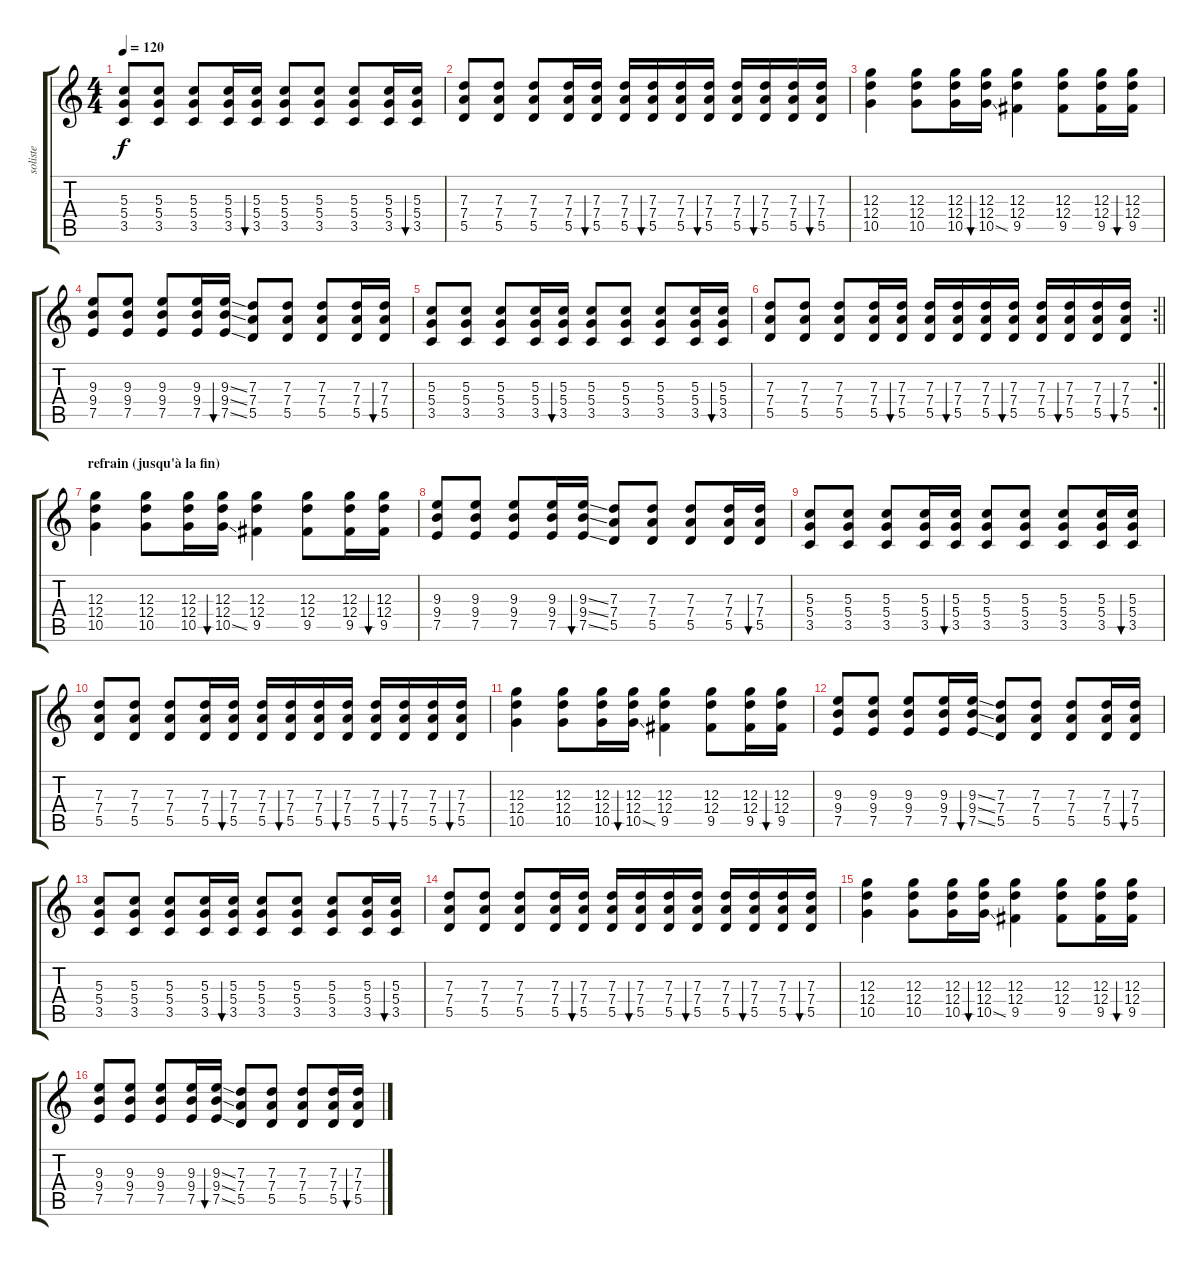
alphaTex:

\track ("soliste" "soliste") {instrument distortionguitar}
\staff {score tabs}
\tuning (E4 B3 G3 D3 A2 E2) {hide}
\ts (4 4)
\tempo 120
\clef g2
\ks c
(5.3 5.4 3.5).8{dy f} (5.3 5.4 3.5).8 (5.3 5.4 3.5).8 (5.3 5.4 3.5).16 (5.3 5.4 3.5).16{bu 60} (5.3 5.4 3.5).8 (5.3 5.4 3.5).8 (5.3 5.4 3.5).8 (5.3 5.4 3.5).16 (5.3 5.4 3.5).16{bu 60} |
(7.3 7.4 5.5).8 (7.3 7.4 5.5).8 (7.3 7.4 5.5).8 (7.3 7.4 5.5).16 (7.3 7.4 5.5).16{bu 60} (7.3 7.4 5.5).16 (7.3 7.4 5.5).16{bu 60} (7.3 7.4 5.5).16 (7.3 7.4 5.5).16{bu 60} (7.3 7.4 5.5).16 (7.3 7.4 5.5).16{bu 60} (7.3 7.4 5.5).16 (7.3 7.4 5.5).16{bu 60} |
(12.3 12.4 10.5).4 (12.3 12.4 10.5).8 (12.3 12.4 10.5).16 (12.3 12.4 10.5{ss}).16{bu 60} (12.3 12.4 9.5).4 (12.3 12.4 9.5).8 (12.3 12.4 9.5).16 (12.3 12.4 9.5).16{bu 60} |
(9.3 9.4 7.5).8 (9.3 9.4 7.5).8 (9.3 9.4 7.5).8 (9.3 9.4 7.5).16 (9.3{ss} 9.4{ss} 7.5{ss}).16{bu 60} (7.3 7.4 5.5).8 (7.3 7.4 5.5).8 (7.3 7.4 5.5).8 (7.3 7.4 5.5).16 (7.3 7.4 5.5).16{bu 60} |
(5.3 5.4 3.5).8 (5.3 5.4 3.5).8 (5.3 5.4 3.5).8 (5.3 5.4 3.5).16 (5.3 5.4 3.5).16{bu 60} (5.3 5.4 3.5).8 (5.3 5.4 3.5).8 (5.3 5.4 3.5).8 (5.3 5.4 3.5).16 (5.3 5.4 3.5).16{bu 60} |
\rc 2
\barLineRight lightlight
(7.3 7.4 5.5).8 (7.3 7.4 5.5).8 (7.3 7.4 5.5).8 (7.3 7.4 5.5).16 (7.3 7.4 5.5).16{bu 60} (7.3 7.4 5.5).16 (7.3 7.4 5.5).16{bu 60} (7.3 7.4 5.5).16 (7.3 7.4 5.5).16{bu 60} (7.3 7.4 5.5).16 (7.3 7.4 5.5).16{bu 60} (7.3 7.4 5.5).16 (7.3 7.4 5.5).16{bu 60} |
\section ("" "refrain (jusqu'à la fin)")
(12.3 12.4 10.5).4 (12.3 12.4 10.5).8 (12.3 12.4 10.5).16 (12.3 12.4 10.5{ss}).16{bu 60} (12.3 12.4 9.5).4 (12.3 12.4 9.5).8 (12.3 12.4 9.5).16 (12.3 12.4 9.5).16{bu 60} |
(9.3 9.4 7.5).8 (9.3 9.4 7.5).8 (9.3 9.4 7.5).8 (9.3 9.4 7.5).16 (9.3{ss} 9.4{ss} 7.5{ss}).16{bu 60} (7.3 7.4 5.5).8 (7.3 7.4 5.5).8 (7.3 7.4 5.5).8 (7.3 7.4 5.5).16 (7.3 7.4 5.5).16{bu 60} |
(5.3 5.4 3.5).8 (5.3 5.4 3.5).8 (5.3 5.4 3.5).8 (5.3 5.4 3.5).16 (5.3 5.4 3.5).16{bu 60} (5.3 5.4 3.5).8 (5.3 5.4 3.5).8 (5.3 5.4 3.5).8 (5.3 5.4 3.5).16 (5.3 5.4 3.5).16{bu 60} |
(7.3 7.4 5.5).8 (7.3 7.4 5.5).8 (7.3 7.4 5.5).8 (7.3 7.4 5.5).16 (7.3 7.4 5.5).16{bu 60} (7.3 7.4 5.5).16 (7.3 7.4 5.5).16{bu 60} (7.3 7.4 5.5).16 (7.3 7.4 5.5).16{bu 60} (7.3 7.4 5.5).16 (7.3 7.4 5.5).16{bu 60} (7.3 7.4 5.5).16 (7.3 7.4 5.5).16{bu 60} |
(12.3 12.4 10.5).4 (12.3 12.4 10.5).8 (12.3 12.4 10.5).16 (12.3 12.4 10.5{ss}).16{bu 60} (12.3 12.4 9.5).4 (12.3 12.4 9.5).8 (12.3 12.4 9.5).16 (12.3 12.4 9.5).16{bu 60} |
(9.3 9.4 7.5).8 (9.3 9.4 7.5).8 (9.3 9.4 7.5).8 (9.3 9.4 7.5).16 (9.3{ss} 9.4{ss} 7.5{ss}).16{bu 60} (7.3 7.4 5.5).8 (7.3 7.4 5.5).8 (7.3 7.4 5.5).8 (7.3 7.4 5.5).16 (7.3 7.4 5.5).16{bu 60} |
(5.3 5.4 3.5).8 (5.3 5.4 3.5).8 (5.3 5.4 3.5).8 (5.3 5.4 3.5).16 (5.3 5.4 3.5).16{bu 60} (5.3 5.4 3.5).8 (5.3 5.4 3.5).8 (5.3 5.4 3.5).8 (5.3 5.4 3.5).16 (5.3 5.4 3.5).16{bu 60} |
(7.3 7.4 5.5).8 (7.3 7.4 5.5).8 (7.3 7.4 5.5).8 (7.3 7.4 5.5).16 (7.3 7.4 5.5).16{bu 60} (7.3 7.4 5.5).16 (7.3 7.4 5.5).16{bu 60} (7.3 7.4 5.5).16 (7.3 7.4 5.5).16{bu 60} (7.3 7.4 5.5).16 (7.3 7.4 5.5).16{bu 60} (7.3 7.4 5.5).16 (7.3 7.4 5.5).16{bu 60} |
(12.3 12.4 10.5).4 (12.3 12.4 10.5).8 (12.3 12.4 10.5).16 (12.3 12.4 10.5{ss}).16{bu 60} (12.3 12.4 9.5).4 (12.3 12.4 9.5).8 (12.3 12.4 9.5).16 (12.3 12.4 9.5).16{bu 60} |
(9.3 9.4 7.5).8 (9.3 9.4 7.5).8 (9.3 9.4 7.5).8 (9.3 9.4 7.5).16 (9.3{ss} 9.4{ss} 7.5{ss}).16{bu 60} (7.3 7.4 5.5).8 (7.3 7.4 5.5).8 (7.3 7.4 5.5).8 (7.3 7.4 5.5).16 (7.3 7.4 5.5).16{bu 60}
